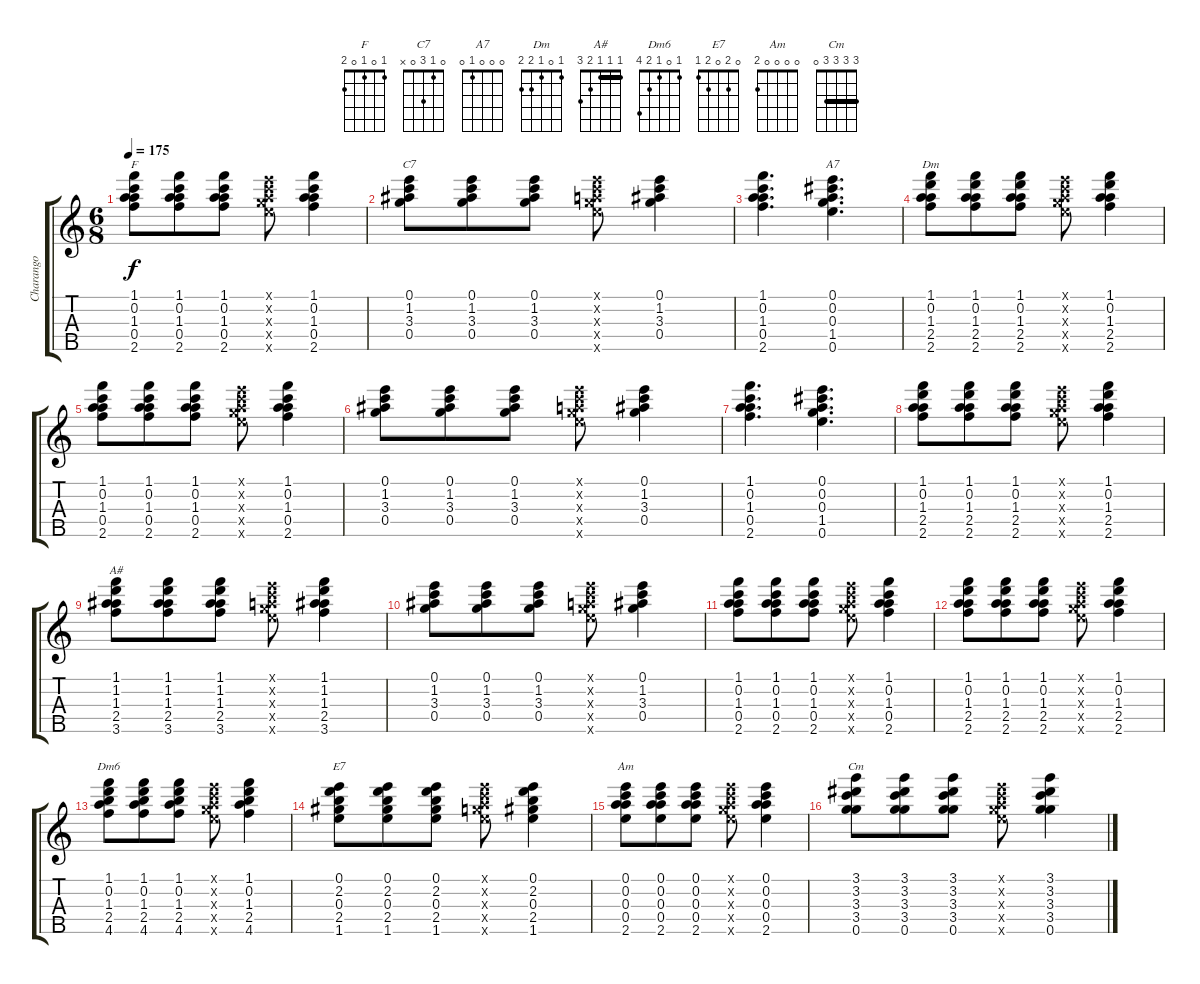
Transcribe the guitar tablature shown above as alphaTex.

\track ("Charango" "Charango") {instrument acousticguitarnylon}
\staff {score tabs}
\tuning (E5 A4 E4 C5 G4) {hide}
\chord ("F" 1 0 1 0 2)
\chord ("C7" 0 1 3 0 x)
\chord ("A7" 0 0 0 1 0)
\chord ("Dm" 1 0 1 2 2)
\chord ("A#" 1 1 1 2 3) {barre 1}
\chord ("Dm6" 1 0 1 2 4)
\chord ("E7" 0 2 0 2 1)
\chord ("Am" 0 0 0 0 2)
\chord ("Cm" 3 3 3 3 0) {barre 3}
\ts (6 8)
\tempo 175
\clef g2
\ks c
(1.1 0.2 1.3 0.4 2.5).8{ch "F" dy f} (1.1 0.2 1.3 0.4 2.5).8 (1.1 0.2 1.3 0.4 2.5).8 (0.1{x} 0.2{x} 0.3{x} 0.4{x} 0.5{x}).8 (1.1 0.2 1.3 0.4 2.5).4 |
(0.1 1.2 3.3 0.4).8{ch "C7"} (0.1 1.2 3.3 0.4).8 (0.1 1.2 3.3 0.4).8 (0.1{x} 0.2{x} 0.3{x} 0.4{x} 0.5{x}).8 (0.1 1.2 3.3 0.4).4 |
(1.1 0.2 1.3 0.4 2.5).4{d} (0.1 0.2 0.3 1.4 0.5).4{d ch "A7"} |
(1.1 0.2 1.3 2.4 2.5).8{ch "Dm"} (1.1 0.2 1.3 2.4 2.5).8 (1.1 0.2 1.3 2.4 2.5).8 (0.1{x} 0.2{x} 0.3{x} 0.4{x} 0.5{x}).8 (1.1 0.2 1.3 2.4 2.5).4 |
(1.1 0.2 1.3 0.4 2.5).8 (1.1 0.2 1.3 0.4 2.5).8 (1.1 0.2 1.3 0.4 2.5).8 (0.1{x} 0.2{x} 0.3{x} 0.4{x} 0.5{x}).8 (1.1 0.2 1.3 0.4 2.5).4 |
(0.1 1.2 3.3 0.4).8 (0.1 1.2 3.3 0.4).8 (0.1 1.2 3.3 0.4).8 (0.1{x} 0.2{x} 0.3{x} 0.4{x} 0.5{x}).8 (0.1 1.2 3.3 0.4).4 |
(1.1 0.2 1.3 0.4 2.5).4{d} (0.1 0.2 0.3 1.4 0.5).4{d} |
(1.1 0.2 1.3 2.4 2.5).8 (1.1 0.2 1.3 2.4 2.5).8 (1.1 0.2 1.3 2.4 2.5).8 (0.1{x} 0.2{x} 0.3{x} 0.4{x} 0.5{x}).8 (1.1 0.2 1.3 2.4 2.5).4 |
(1.1 1.2 1.3 2.4 3.5).8{ch "A#"} (1.1 1.2 1.3 2.4 3.5).8 (1.1 1.2 1.3 2.4 3.5).8 (0.1{x} 0.2{x} 0.3{x} 0.4{x} 0.5{x}).8 (1.1 1.2 1.3 2.4 3.5).4 |
(0.1 1.2 3.3 0.4).8 (0.1 1.2 3.3 0.4).8 (0.1 1.2 3.3 0.4).8 (0.1{x} 0.2{x} 0.3{x} 0.4{x} 0.5{x}).8 (0.1 1.2 3.3 0.4).4 |
(1.1 0.2 1.3 0.4 2.5).8 (1.1 0.2 1.3 0.4 2.5).8 (1.1 0.2 1.3 0.4 2.5).8 (0.1{x} 0.2{x} 0.3{x} 0.4{x} 0.5{x}).8 (1.1 0.2 1.3 0.4 2.5).4 |
(1.1 0.2 1.3 2.4 2.5).8 (1.1 0.2 1.3 2.4 2.5).8 (1.1 0.2 1.3 2.4 2.5).8 (0.1{x} 0.2{x} 0.3{x} 0.4{x} 0.5{x}).8 (1.1 0.2 1.3 2.4 2.5).4 |
(1.1 0.2 1.3 2.4 4.5).8{ch "Dm6"} (1.1 0.2 1.3 2.4 4.5).8 (1.1 0.2 1.3 2.4 4.5).8 (0.1{x} 0.2{x} 0.3{x} 0.4{x} 0.5{x}).8 (1.1 0.2 1.3 2.4 4.5).4 |
(0.1 2.2 0.3 2.4 1.5).8{ch "E7"} (0.1 2.2 0.3 2.4 1.5).8 (0.1 2.2 0.3 2.4 1.5).8 (0.1{x} 0.2{x} 0.3{x} 0.4{x} 0.5{x}).8 (0.1 2.2 0.3 2.4 1.5).4 |
(0.1 0.2 0.3 0.4 2.5).8{ch "Am"} (0.1 0.2 0.3 0.4 2.5).8 (0.1 0.2 0.3 0.4 2.5).8 (0.1{x} 0.2{x} 0.3{x} 0.4{x} 0.5{x}).8 (0.1 0.2 0.3 0.4 2.5).4 |
(3.1 3.2 3.3 3.4 0.5).8{ch "Cm"} (3.1 3.2 3.3 3.4 0.5).8 (3.1 3.2 3.3 3.4 0.5).8 (0.1{x} 0.2{x} 0.3{x} 0.4{x} 0.5{x}).8 (3.1 3.2 3.3 3.4 0.5).4
